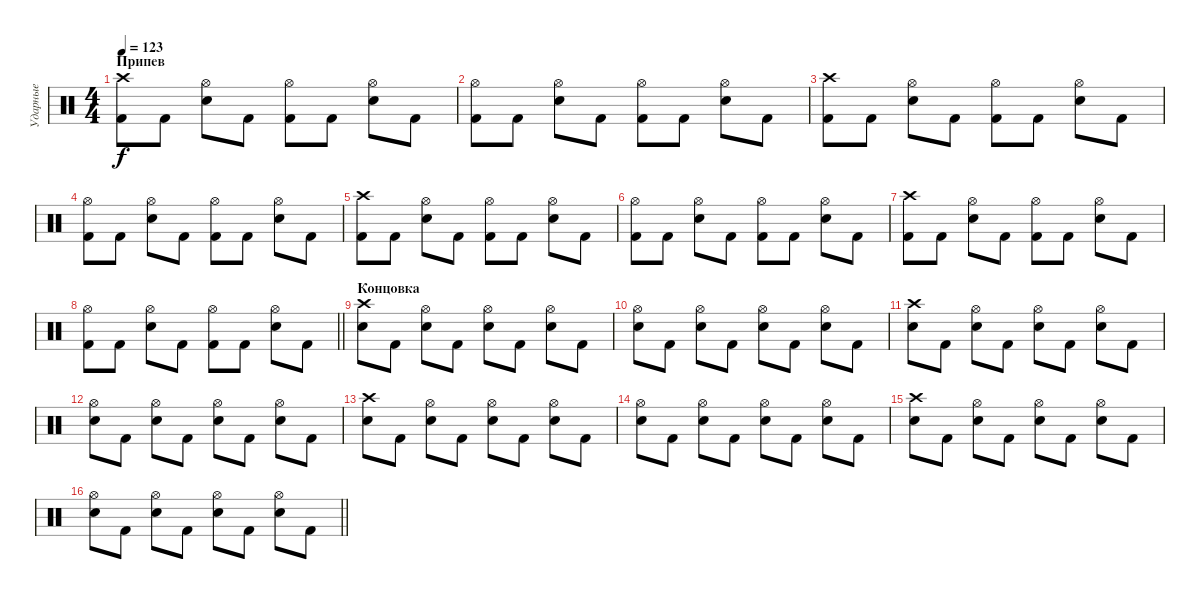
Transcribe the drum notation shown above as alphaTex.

\track ("Ударные" "Ударные") {instrument percussion}
\staff {score}
\articulation defaults
\ts (4 4)
\section ("" "Припев")
\tempo 123
\clef neutral
\ks c
("Crash high (hit)" "Kick (hit) 2").8{dy f} "Kick (hit) 2".8 ("Hi-Hat (open)" "Electric Snare (hit)").8 "Kick (hit) 2".8 ("Hi-Hat (open)" "Kick (hit) 2").8 "Kick (hit) 2".8 ("Hi-Hat (open)" "Electric Snare (hit)").8 "Kick (hit) 2".8 |
("Hi-Hat (open)" "Kick (hit) 2").8 "Kick (hit) 2".8 ("Hi-Hat (open)" "Electric Snare (hit)").8 "Kick (hit) 2".8 ("Hi-Hat (open)" "Kick (hit) 2").8 "Kick (hit) 2".8 ("Hi-Hat (open)" "Electric Snare (hit)").8 "Kick (hit) 2".8 |
("Crash high (hit)" "Kick (hit) 2").8 "Kick (hit) 2".8 ("Hi-Hat (open)" "Electric Snare (hit)").8 "Kick (hit) 2".8 ("Hi-Hat (open)" "Kick (hit) 2").8 "Kick (hit) 2".8 ("Hi-Hat (open)" "Electric Snare (hit)").8 "Kick (hit) 2".8 |
("Hi-Hat (open)" "Kick (hit) 2").8 "Kick (hit) 2".8 ("Hi-Hat (open)" "Electric Snare (hit)").8 "Kick (hit) 2".8 ("Hi-Hat (open)" "Kick (hit) 2").8 "Kick (hit) 2".8 ("Hi-Hat (open)" "Electric Snare (hit)").8 "Kick (hit) 2".8 |
("Crash high (hit)" "Kick (hit) 2").8 "Kick (hit) 2".8 ("Hi-Hat (open)" "Electric Snare (hit)").8 "Kick (hit) 2".8 ("Hi-Hat (open)" "Kick (hit) 2").8 "Kick (hit) 2".8 ("Hi-Hat (open)" "Electric Snare (hit)").8 "Kick (hit) 2".8 |
("Hi-Hat (open)" "Kick (hit) 2").8 "Kick (hit) 2".8 ("Hi-Hat (open)" "Electric Snare (hit)").8 "Kick (hit) 2".8 ("Hi-Hat (open)" "Kick (hit) 2").8 "Kick (hit) 2".8 ("Hi-Hat (open)" "Electric Snare (hit)").8 "Kick (hit) 2".8 |
("Crash high (hit)" "Kick (hit) 2").8 "Kick (hit) 2".8 ("Hi-Hat (open)" "Electric Snare (hit)").8 "Kick (hit) 2".8 ("Hi-Hat (open)" "Kick (hit) 2").8 "Kick (hit) 2".8 ("Hi-Hat (open)" "Electric Snare (hit)").8 "Kick (hit) 2".8 |
\barLineRight lightlight
("Hi-Hat (open)" "Kick (hit) 2").8 "Kick (hit) 2".8 ("Hi-Hat (open)" "Electric Snare (hit)").8 "Kick (hit) 2".8 ("Hi-Hat (open)" "Kick (hit) 2").8 "Kick (hit) 2".8 ("Hi-Hat (open)" "Electric Snare (hit)").8 "Kick (hit) 2".8 |
\section ("" "Концовка")
("Crash high (hit)" "Electric Snare (hit)").8 "Kick (hit) 2".8 ("Hi-Hat (open)" "Electric Snare (hit)").8 "Kick (hit) 2".8 ("Hi-Hat (open)" "Electric Snare (hit)").8 "Kick (hit) 2".8 ("Hi-Hat (open)" "Electric Snare (hit)").8 "Kick (hit) 2".8 |
("Hi-Hat (open)" "Electric Snare (hit)").8 "Kick (hit) 2".8 ("Hi-Hat (open)" "Electric Snare (hit)").8 "Kick (hit) 2".8 ("Hi-Hat (open)" "Electric Snare (hit)").8 "Kick (hit) 2".8 ("Hi-Hat (open)" "Electric Snare (hit)").8 "Kick (hit) 2".8 |
("Crash high (hit)" "Electric Snare (hit)").8 "Kick (hit) 2".8 ("Hi-Hat (open)" "Electric Snare (hit)").8 "Kick (hit) 2".8 ("Hi-Hat (open)" "Electric Snare (hit)").8 "Kick (hit) 2".8 ("Hi-Hat (open)" "Electric Snare (hit)").8 "Kick (hit) 2".8 |
("Hi-Hat (open)" "Electric Snare (hit)").8 "Kick (hit) 2".8 ("Hi-Hat (open)" "Electric Snare (hit)").8 "Kick (hit) 2".8 ("Hi-Hat (open)" "Electric Snare (hit)").8 "Kick (hit) 2".8 ("Hi-Hat (open)" "Electric Snare (hit)").8 "Kick (hit) 2".8 |
("Crash high (hit)" "Electric Snare (hit)").8 "Kick (hit) 2".8 ("Hi-Hat (open)" "Electric Snare (hit)").8 "Kick (hit) 2".8 ("Hi-Hat (open)" "Electric Snare (hit)").8 "Kick (hit) 2".8 ("Hi-Hat (open)" "Electric Snare (hit)").8 "Kick (hit) 2".8 |
("Hi-Hat (open)" "Electric Snare (hit)").8 "Kick (hit) 2".8 ("Hi-Hat (open)" "Electric Snare (hit)").8 "Kick (hit) 2".8 ("Hi-Hat (open)" "Electric Snare (hit)").8 "Kick (hit) 2".8 ("Hi-Hat (open)" "Electric Snare (hit)").8 "Kick (hit) 2".8 |
("Crash high (hit)" "Electric Snare (hit)").8 "Kick (hit) 2".8 ("Hi-Hat (open)" "Electric Snare (hit)").8 "Kick (hit) 2".8 ("Hi-Hat (open)" "Electric Snare (hit)").8 "Kick (hit) 2".8 ("Hi-Hat (open)" "Electric Snare (hit)").8 "Kick (hit) 2".8 |
\barLineRight lightlight
("Hi-Hat (open)" "Electric Snare (hit)").8 "Kick (hit) 2".8 ("Hi-Hat (open)" "Electric Snare (hit)").8 "Kick (hit) 2".8 ("Hi-Hat (open)" "Electric Snare (hit)").8 "Kick (hit) 2".8 ("Hi-Hat (open)" "Electric Snare (hit)").8 "Kick (hit) 2".8
